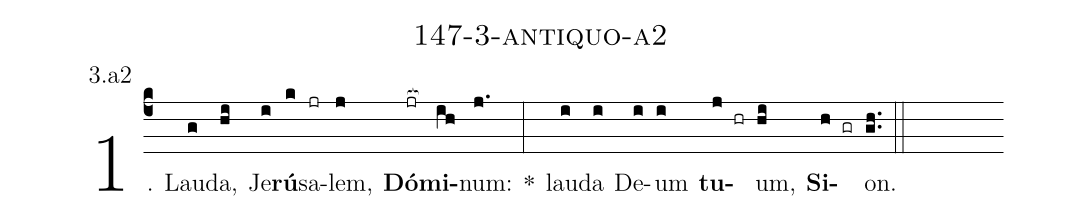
name: 147-3-antiquo-a2;
annotation: 3.a2;
%%
(c4)1. Lau(g)da,(hi) Je(i)<b>rú</b>(k)sa(jr)lem,(j) <b>Dó</b>(jr[ocb:1{])<b>mi</b>(ih[ocb:0}])num:(j.) *(:) lau(i)da(i) De(i)um(i) <b>tu</b>(j hr)um,(hi) <b>Si</b>(h gr)on.(gh..) (::)
